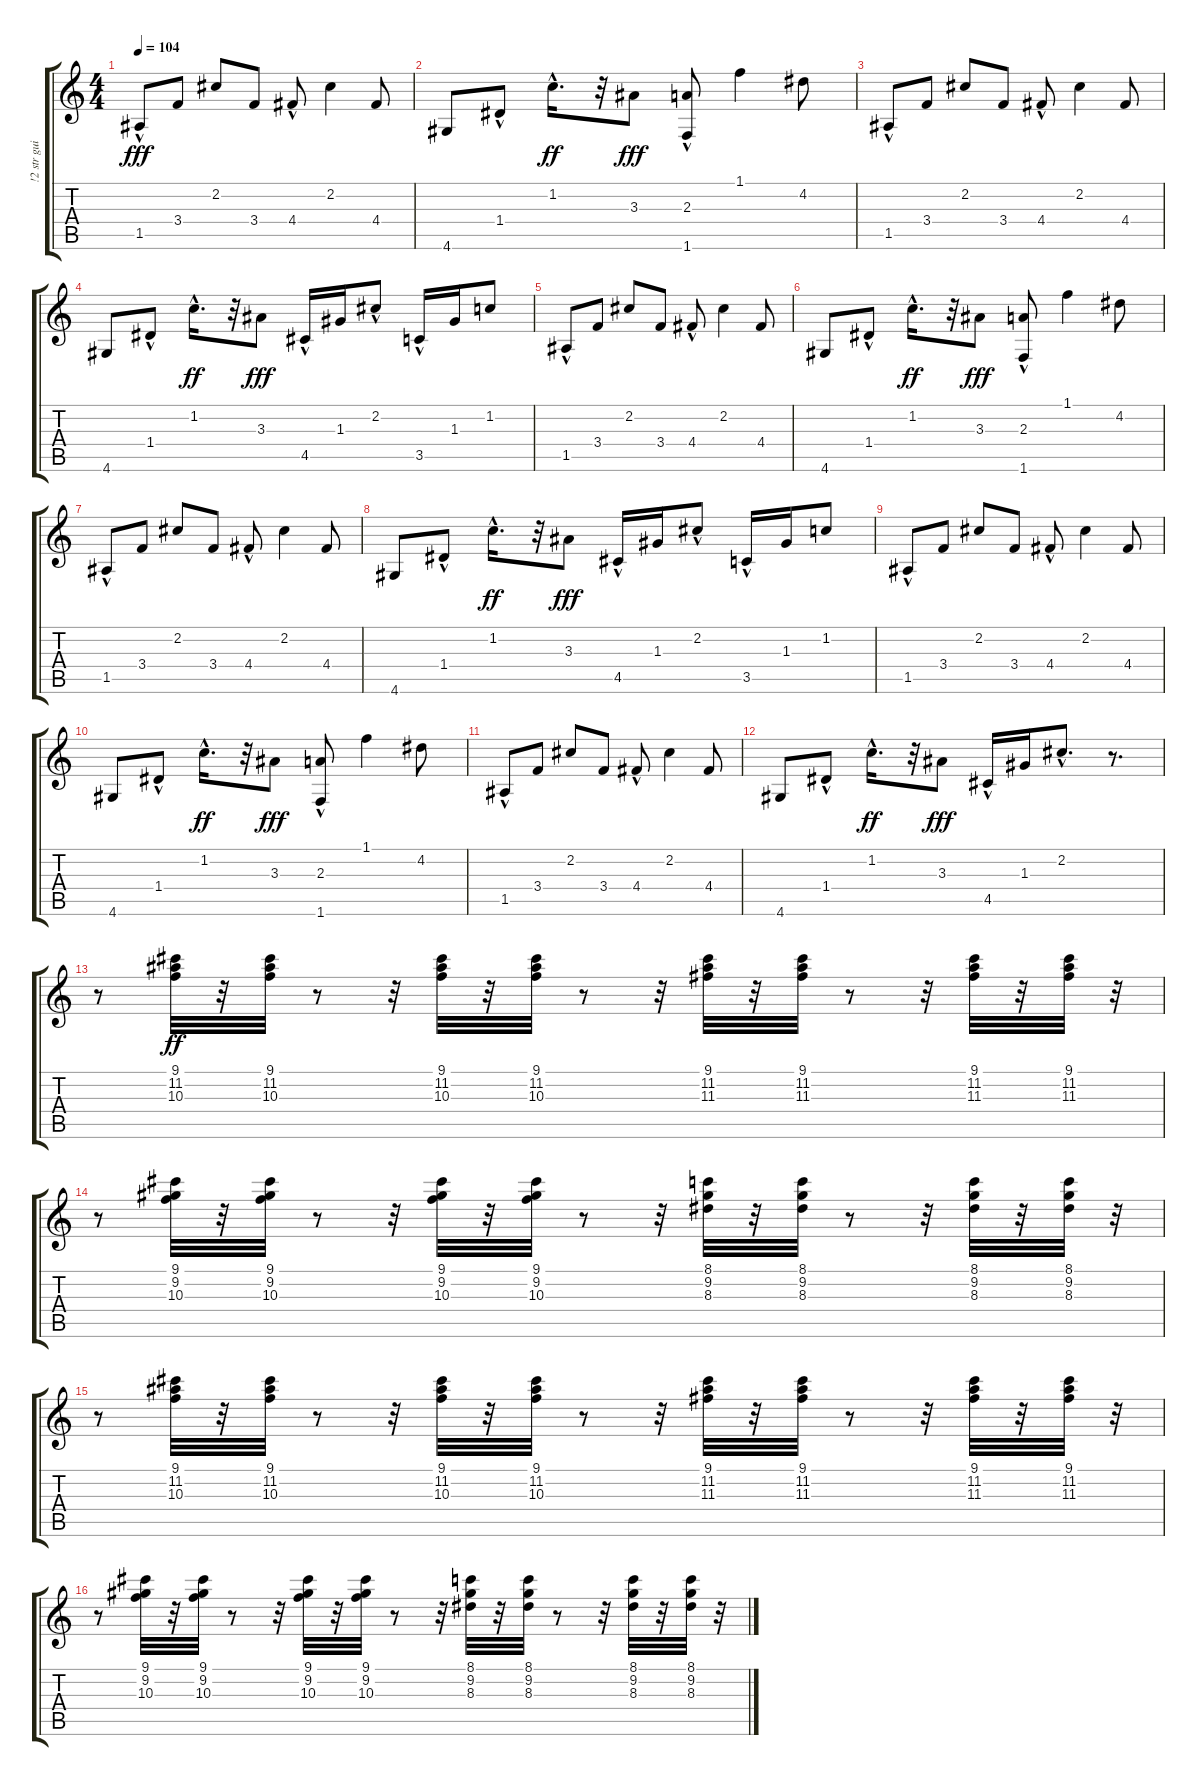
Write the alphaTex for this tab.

\track ("!2 str guitar" "!2 str gui") {instrument electricguitarclean}
\staff {score tabs}
\tuning (E4 B3 G3 D3 A2 E2) {hide}
\ts (4 4)
\tempo 104
\clef g2
\ks c
1.5{hac}.8{dy fff instrument electricguitarclean} 3.4.8 2.2.8 3.4.8 4.4{hac}.8 2.2.4 4.4.8 |
4.6.8 1.4{hac}.8 1.2{hac}.16{d dy ff} r.32 3.3.8{dy fff} (2.3{hac} 1.6{hac}).8 1.1.4 4.2.8 |
1.5{hac}.8 3.4.8 2.2.8 3.4.8 4.4{hac}.8 2.2.4 4.4.8 |
4.6.8 1.4{hac}.8 1.2{hac}.16{d dy ff} r.32 3.3.8{dy fff} 4.5{hac}.16 1.3.16 2.2{hac}.8 3.5{hac}.16 1.3.16 1.2.8 |
1.5{hac}.8 3.4.8 2.2.8 3.4.8 4.4{hac}.8 2.2.4 4.4.8 |
4.6.8 1.4{hac}.8 1.2{hac}.16{d dy ff} r.32 3.3.8{dy fff} (2.3{hac} 1.6{hac}).8 1.1.4 4.2.8 |
1.5{hac}.8 3.4.8 2.2.8 3.4.8 4.4{hac}.8 2.2.4 4.4.8 |
4.6.8 1.4{hac}.8 1.2{hac}.16{d dy ff} r.32 3.3.8{dy fff} 4.5{hac}.16 1.3.16 2.2{hac}.8 3.5{hac}.16 1.3.16 1.2.8 |
1.5{hac}.8 3.4.8 2.2.8 3.4.8 4.4{hac}.8 2.2.4 4.4.8 |
4.6.8 1.4{hac}.8 1.2{hac}.16{d dy ff} r.32 3.3.8{dy fff} (2.3{hac} 1.6{hac}).8 1.1.4 4.2.8 |
1.5{hac}.8 3.4.8 2.2.8 3.4.8 4.4{hac}.8 2.2.4 4.4.8 |
4.6.8 1.4{hac}.8 1.2{hac}.16{d dy ff} r.32 3.3.8{dy fff} 4.5{hac}.16 1.3.16 2.2{hac}.8{d} r.8{d} |
r.8 (9.1 11.2 10.3).32{dy ff} r.32 (9.1 11.2 10.3).32 r.8 r.32 (9.1 11.2 10.3).32 r.32 (9.1 11.2 10.3).32 r.8 r.32 (9.1 11.2 11.3).32 r.32 (9.1 11.2 11.3).32 r.8 r.32 (9.1 11.2 11.3).32 r.32 (9.1 11.2 11.3).32 r.32 |
r.8 (9.1 9.2 10.3).32 r.32 (9.1 9.2 10.3).32 r.8 r.32 (9.1 9.2 10.3).32 r.32 (9.1 9.2 10.3).32 r.8 r.32 (8.1 9.2 8.3).32 r.32 (8.1 9.2 8.3).32 r.8 r.32 (8.1 9.2 8.3).32 r.32 (8.1 9.2 8.3).32 r.32 |
r.8 (9.1 11.2 10.3).32 r.32 (9.1 11.2 10.3).32 r.8 r.32 (9.1 11.2 10.3).32 r.32 (9.1 11.2 10.3).32 r.8 r.32 (9.1 11.2 11.3).32 r.32 (9.1 11.2 11.3).32 r.8 r.32 (9.1 11.2 11.3).32 r.32 (9.1 11.2 11.3).32 r.32 |
r.8 (9.1 9.2 10.3).32 r.32 (9.1 9.2 10.3).32 r.8 r.32 (9.1 9.2 10.3).32 r.32 (9.1 9.2 10.3).32 r.8 r.32 (8.1 9.2 8.3).32 r.32 (8.1 9.2 8.3).32 r.8 r.32 (8.1 9.2 8.3).32 r.32 (8.1 9.2 8.3).32 r.32
